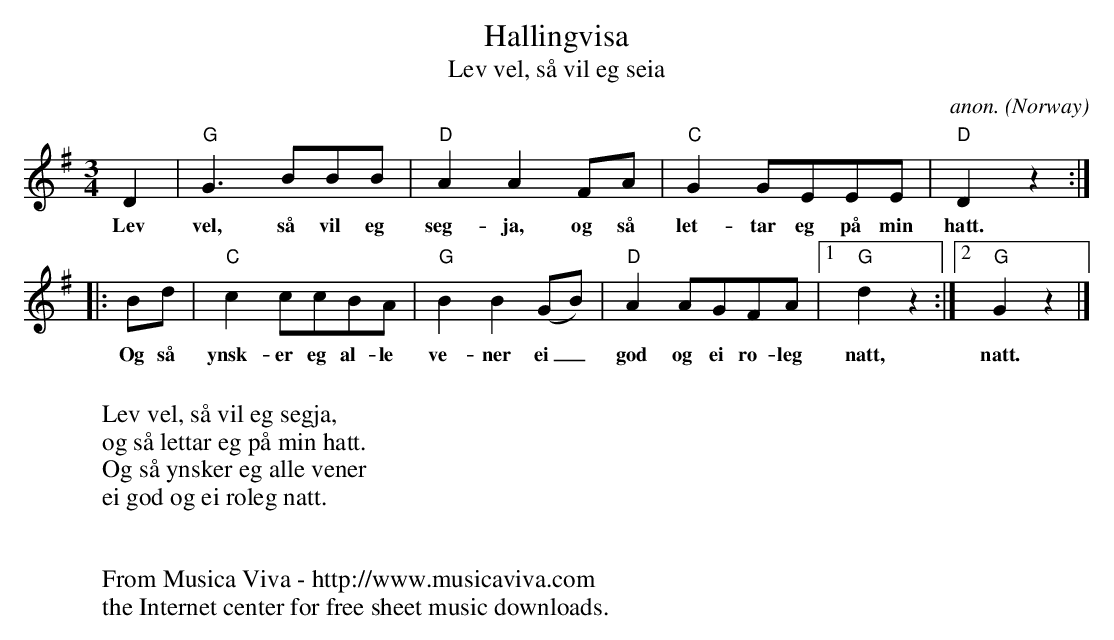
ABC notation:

X:1
T:Hallingvisa
T:Lev vel, s\aa vil eg seia
C:anon.
O:Norway
M:3/4
L:1/8
K:G
D2|"G"G3BBB|"D"A2A2FA|"C"G2GEEE|"D"D2 z2:|
w:Lev vel, s\aa vil eg seg-ja, og s\aa let-tar eg p\aa min hatt.
|:Bd|"C"c2ccBA|"G"B2B2(GB)|"D"A2AGFA|[1"G"d2 z2:|[2"G"G2 z2|]
w:Og s\aa ynsk-er eg al-le ve-ner ei_ god og ei ro-leg natt, natt.
W:
W:Lev vel, s\aa vil eg segja,
W:og s\aa lettar eg p\aa min hatt.
W:Og s\aa ynsker eg alle vener
W:ei god og ei roleg natt.
W:
W:
W:  From Musica Viva - http://www.musicaviva.com
W:  the Internet center for free sheet music downloads.
